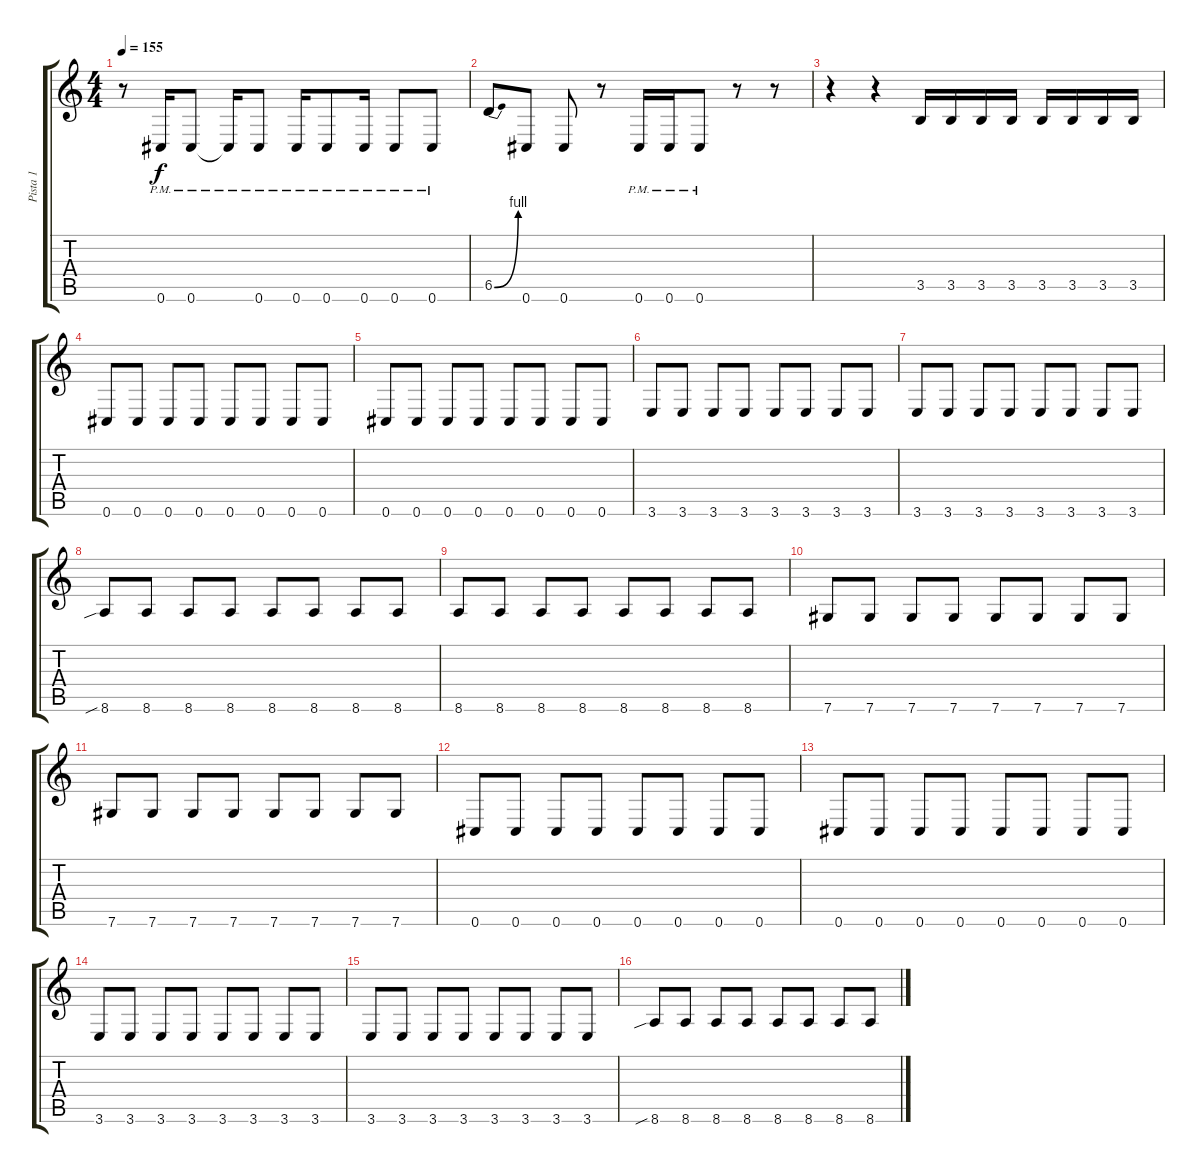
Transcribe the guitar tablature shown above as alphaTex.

\track ("Pista 1" "Pista 1") {instrument distortionguitar}
\staff {score tabs}
\tuning (Eb4 Bb3 Gb3 Db3 Ab2 Db2) {hide}
\ts (4 4)
\tempo 155
\clef g2
\ks c
r.8{dy f} 0.6{pm}.16 0.6{pm}.8 0.6{pm t}.16 0.6{pm}.8 0.6{pm}.16 0.6{pm}.8 0.6{pm}.16 0.6{pm}.8 0.6{pm}.8 |
6.5{be (bend 0 0 60 4)}.8 0.6.8 0.6.8 r.8 0.6{pm}.16 0.6{pm}.16 0.6{pm}.8 r.8 r.8 |
r.4 r.4 3.5.16 3.5.16 3.5.16 3.5.16 3.5.16 3.5.16 3.5.16 3.5.16 |
0.6.8 0.6.8 0.6.8 0.6.8 0.6.8 0.6.8 0.6.8 0.6.8 |
0.6.8 0.6.8 0.6.8 0.6.8 0.6.8 0.6.8 0.6.8 0.6.8 |
3.6.8 3.6.8 3.6.8 3.6.8 3.6.8 3.6.8 3.6.8 3.6.8 |
3.6.8 3.6.8 3.6.8 3.6.8 3.6.8 3.6.8 3.6.8 3.6.8 |
8.6{sib}.8 8.6.8 8.6.8 8.6.8 8.6.8 8.6.8 8.6.8 8.6.8 |
8.6.8 8.6.8 8.6.8 8.6.8 8.6.8 8.6.8 8.6.8 8.6.8 |
7.6.8 7.6.8 7.6.8 7.6.8 7.6.8 7.6.8 7.6.8 7.6.8 |
7.6.8 7.6.8 7.6.8 7.6.8 7.6.8 7.6.8 7.6.8 7.6.8 |
0.6.8 0.6.8 0.6.8 0.6.8 0.6.8 0.6.8 0.6.8 0.6.8 |
0.6.8 0.6.8 0.6.8 0.6.8 0.6.8 0.6.8 0.6.8 0.6.8 |
3.6.8 3.6.8 3.6.8 3.6.8 3.6.8 3.6.8 3.6.8 3.6.8 |
3.6.8 3.6.8 3.6.8 3.6.8 3.6.8 3.6.8 3.6.8 3.6.8 |
8.6{sib}.8 8.6.8 8.6.8 8.6.8 8.6.8 8.6.8 8.6.8 8.6.8
